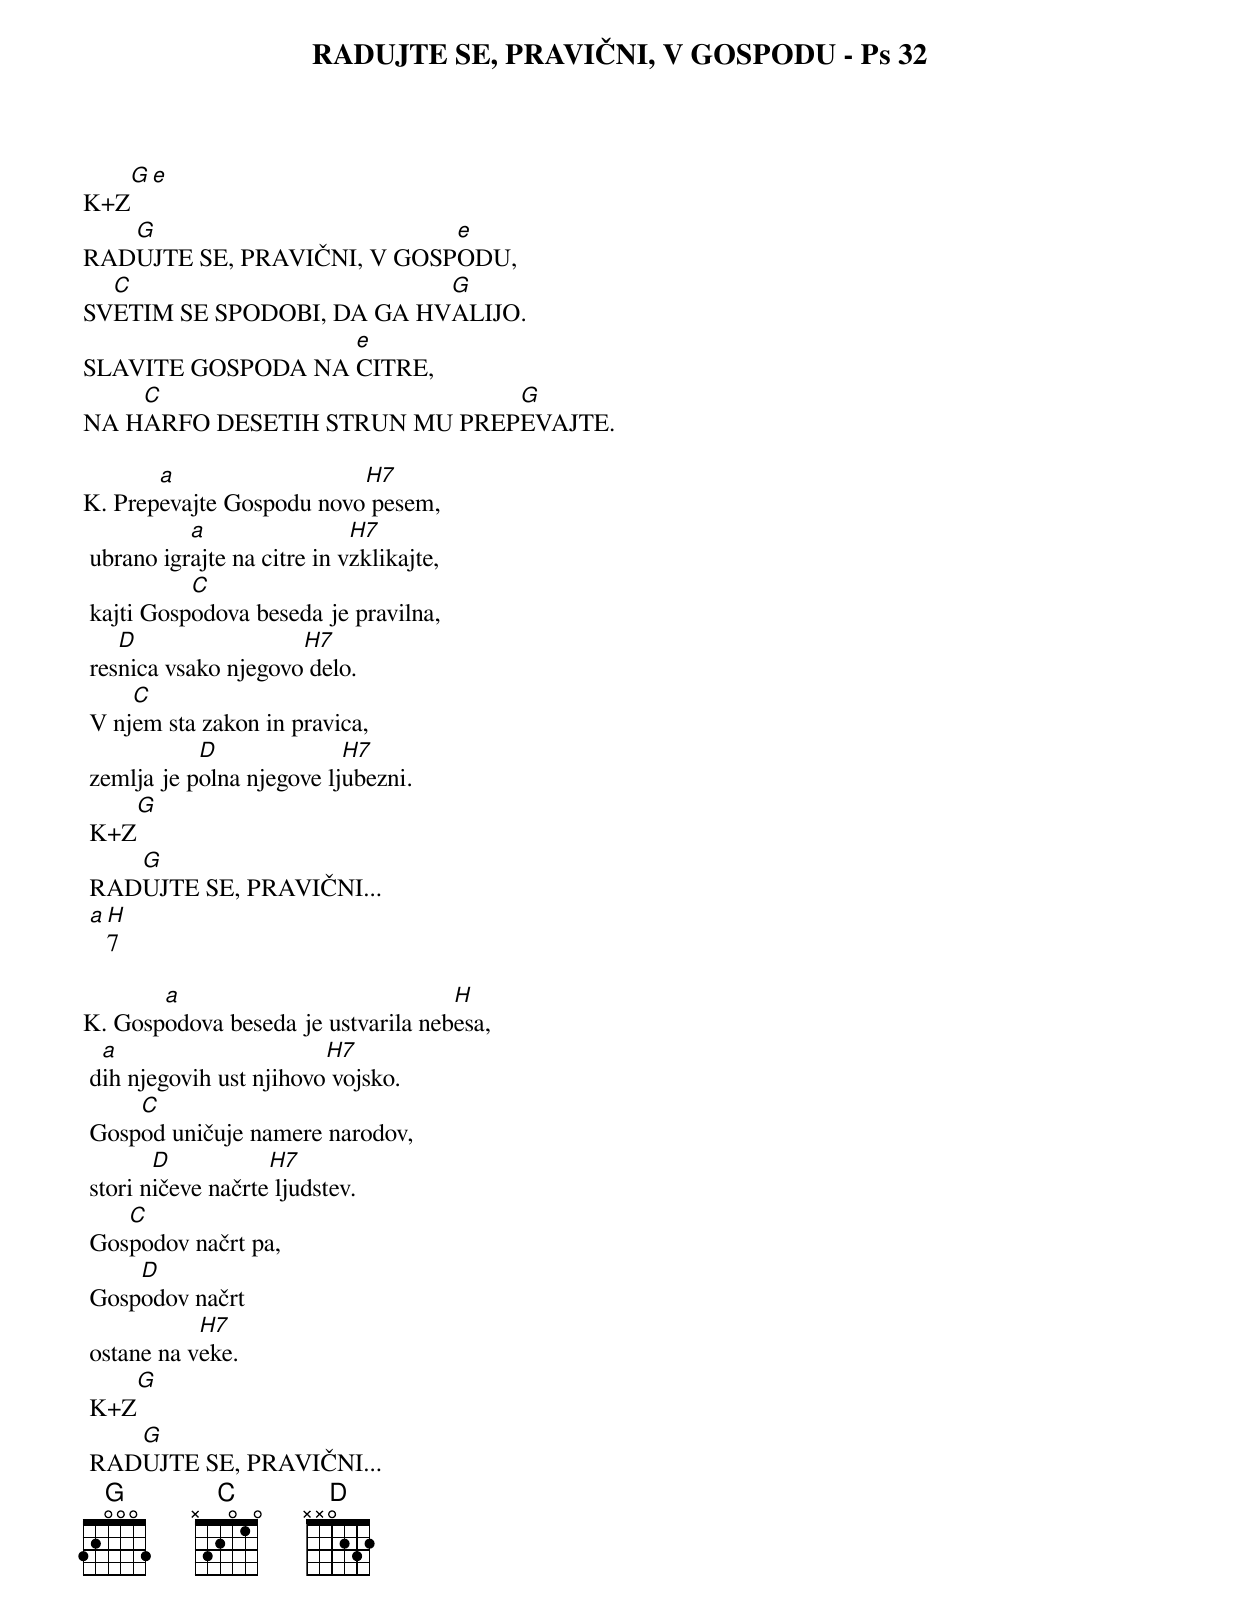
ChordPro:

{title: RADUJTE SE, PRAVIČNI, V GOSPODU - Ps 32}

K+Z[G][e]
RAD[G]UJTE SE, PRAVIČNI, V GOSP[e]ODU,
SV[C]ETIM SE SPODOBI, DA GA HV[G]ALIJO.
SLAVITE GOSPODA NA [e]CITRE,
NA H[C]ARFO DESETIH STRUN MU PREP[G]EVAJTE.

K.	Prep[a]evajte Gospodu novo[H7] pesem,
	ubrano igr[a]ajte na citre in v[H7]zklikajte,
	kajti Gosp[C]odova beseda je pravilna,
	res[D]nica vsako njegovo[H7] delo.
	V nj[C]em sta zakon in pravica,
	zemlja je p[D]olna njegove lj[H7]ubezni.
	K+Z[G]
	RAD[G]UJTE SE, PRAVIČNI...
	[a][H]7

K.	Gosp[a]odova beseda je ustvarila neb[H]esa,
	d[a]ih njegovih ust njihovo[H7] vojsko.
	Gosp[C]od uničuje namere narodov,
	stori n[D]ičeve načrte[H7] ljudstev.
	Gos[C]podov načrt pa,
	Gosp[D]odov načrt
	ostane na v[H7]eke.
	K+Z[G]
	RAD[G]UJTE SE, PRAVIČNI...
